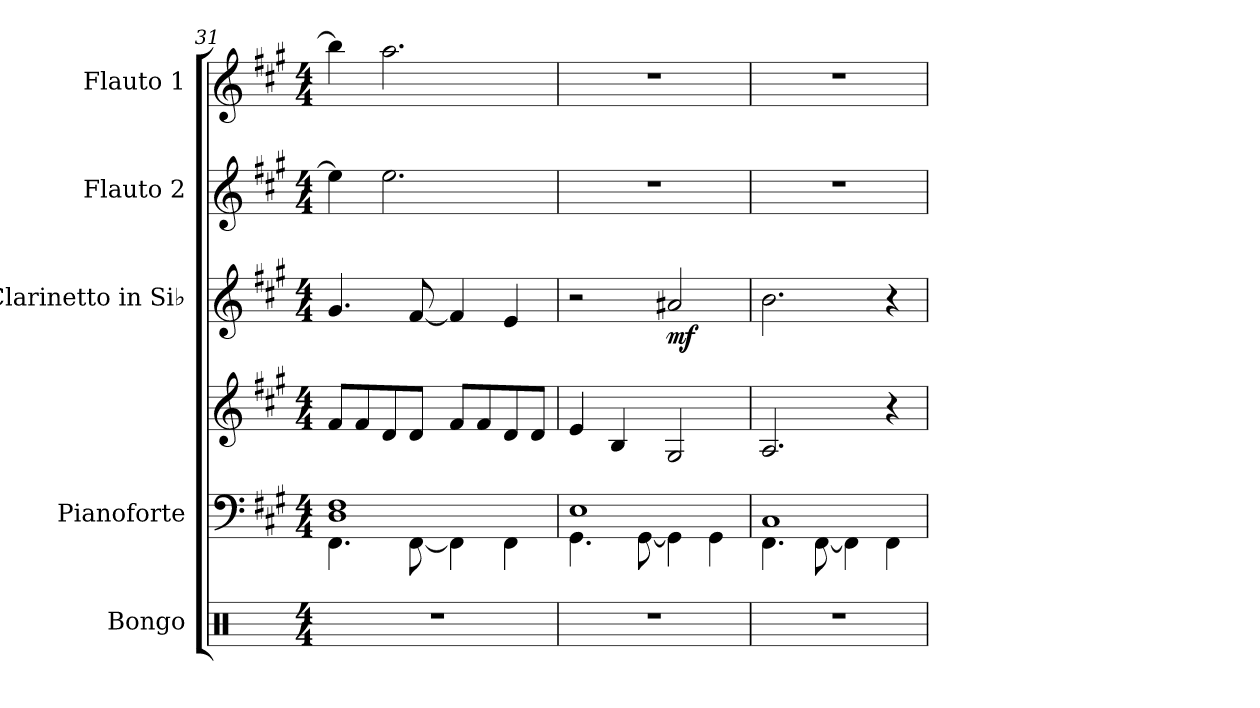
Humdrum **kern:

**kern	**kern	**kern	**kern	**dynam	**kern	**kern
*part5	*part4	*part4	*part3	*part3	*part2	*part1
*staff6	*staff5	*staff4	*staff3	*staff3	*staff2	*staff1
*I"Bongo	*I"Pianoforte	*	*I"Clarinetto in Si♭	*	*I"Flauto 2	*I"Flauto 1
*I'Bon.	*I'Pf.	*	*I'Cl. Si♭	*	*I'Fl.2	*I'Fl.1
*clefX	*clefF4	*clefG2	*clefG2	*	*clefG2	*clefG2
*	*	*	*ITrd1c2	*	*	*
*k[]	*k[f#c#g#]	*k[f#c#g#]	*k[f#]	*	*k[f#c#g#]	*k[f#c#g#]
*M4/4	*M4/4	*M4/4	*M4/4	*	*M4/4	*M4/4
=31	=31	=31	=31	=31	=31	=31
*	*^	*	*	*	*	*
1r	1D 1F#	4.FF#\	8f#/L	4.f#/	.	4ee\]	4bb\]
.	.	.	8f#/	.	.	.	.
.	.	.	8d/	.	.	2.ee\	2.aa\
.	.	[8FF#\	8d/J	[8e/	.	.	.
.	.	4FF#\]	8f#/L	4e/]	.	.	.
.	.	.	8f#/	.	.	.	.
.	.	4FF#\	8d/	4d/	.	.	.
.	.	.	8d/J	.	.	.	.
=32	=32	=32	=32	=32	=32	=32	=32
1r	1E	4.GG#\	4e/	2r	.	1r	1r
.	.	.	4B/	.	.	.	.
.	.	[8GG#\	.	.	.	.	.
!	!	!	!	!	!LO:DY:b	!	!
.	.	4GG#\]	2G#/	2g#X/	mf	.	.
.	.	4GG#\	.	.	.	.	.
!!LO:PB:g=z
=33	=33	=33	=33	=33	=33	=33	=33
1r	1C#	4.FF#\	2.A/	2.a\	.	1r	1r
.	.	[8FF#\	.	.	.	.	.
.	.	4FF#\]	.	.	.	.	.
.	.	4FF#\	4r	4r	.	.	.
*	*v	*v	*	*	*	*	*
=	=	=	=	=	=	=
*-	*-	*-	*-	*-	*-	*-
